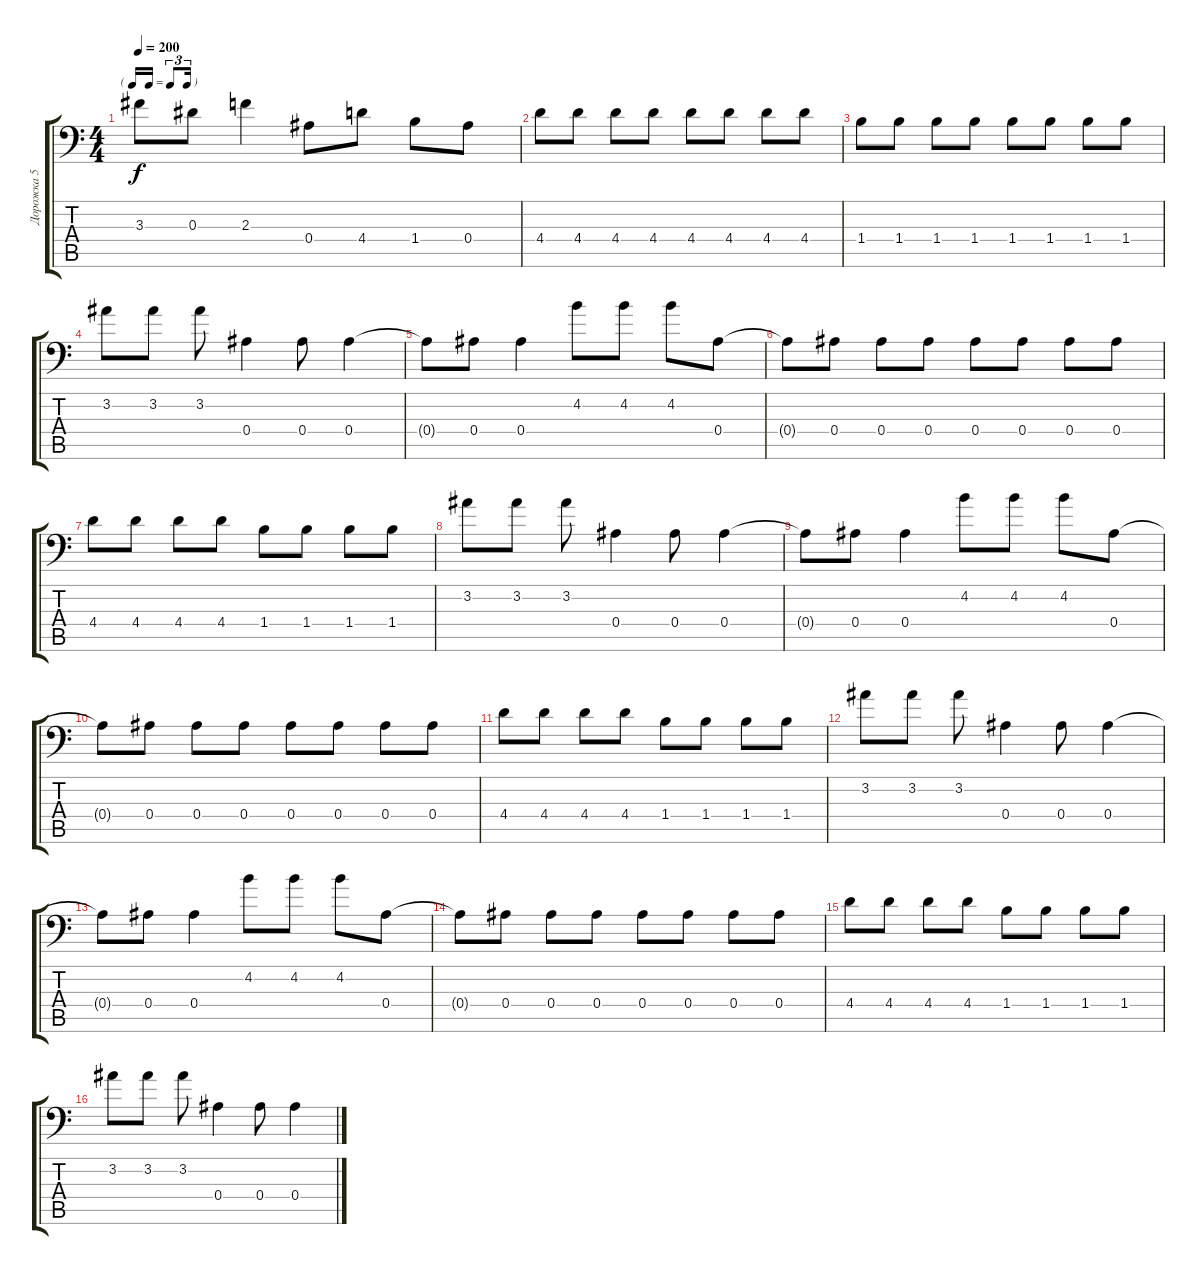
\track ("Дорожка 5" "Дорожка 5") {solo instrument acousticguitarsteel}
\staff {score tabs}
\tuning (C4 G3 Eb3 Bb2 F2 Bb1) {hide}
\ts (4 4)
\tf triplet16th
\tempo 200
\clef f4
\ks c
3.3.8{dy f} 0.3.8 2.3.4 0.4.8 4.4.8 1.4.8 0.4.8 |
4.4.8 4.4.8 4.4.8 4.4.8 4.4.8 4.4.8 4.4.8 4.4.8 |
1.4.8 1.4.8 1.4.8 1.4.8 1.4.8 1.4.8 1.4.8 1.4.8 |
3.2.8 3.2.8 3.2.8 0.4.4 0.4.8 0.4.4 |
0.4{t}.8 0.4.8 0.4.4 4.2.8 4.2.8 4.2.8 0.4.8 |
0.4{t}.8 0.4.8 0.4.8 0.4.8 0.4.8 0.4.8 0.4.8 0.4.8 |
4.4.8 4.4.8 4.4.8 4.4.8 1.4.8 1.4.8 1.4.8 1.4.8 |
3.2.8 3.2.8 3.2.8 0.4.4 0.4.8 0.4.4 |
0.4{t}.8 0.4.8 0.4.4 4.2.8 4.2.8 4.2.8 0.4.8 |
0.4{t}.8 0.4.8 0.4.8 0.4.8 0.4.8 0.4.8 0.4.8 0.4.8 |
4.4.8 4.4.8 4.4.8 4.4.8 1.4.8 1.4.8 1.4.8 1.4.8 |
3.2.8 3.2.8 3.2.8 0.4.4 0.4.8 0.4.4 |
0.4{t}.8 0.4.8 0.4.4 4.2.8 4.2.8 4.2.8 0.4.8 |
0.4{t}.8 0.4.8 0.4.8 0.4.8 0.4.8 0.4.8 0.4.8 0.4.8 |
4.4.8 4.4.8 4.4.8 4.4.8 1.4.8 1.4.8 1.4.8 1.4.8 |
3.2.8 3.2.8 3.2.8 0.4.4 0.4.8 0.4.4
